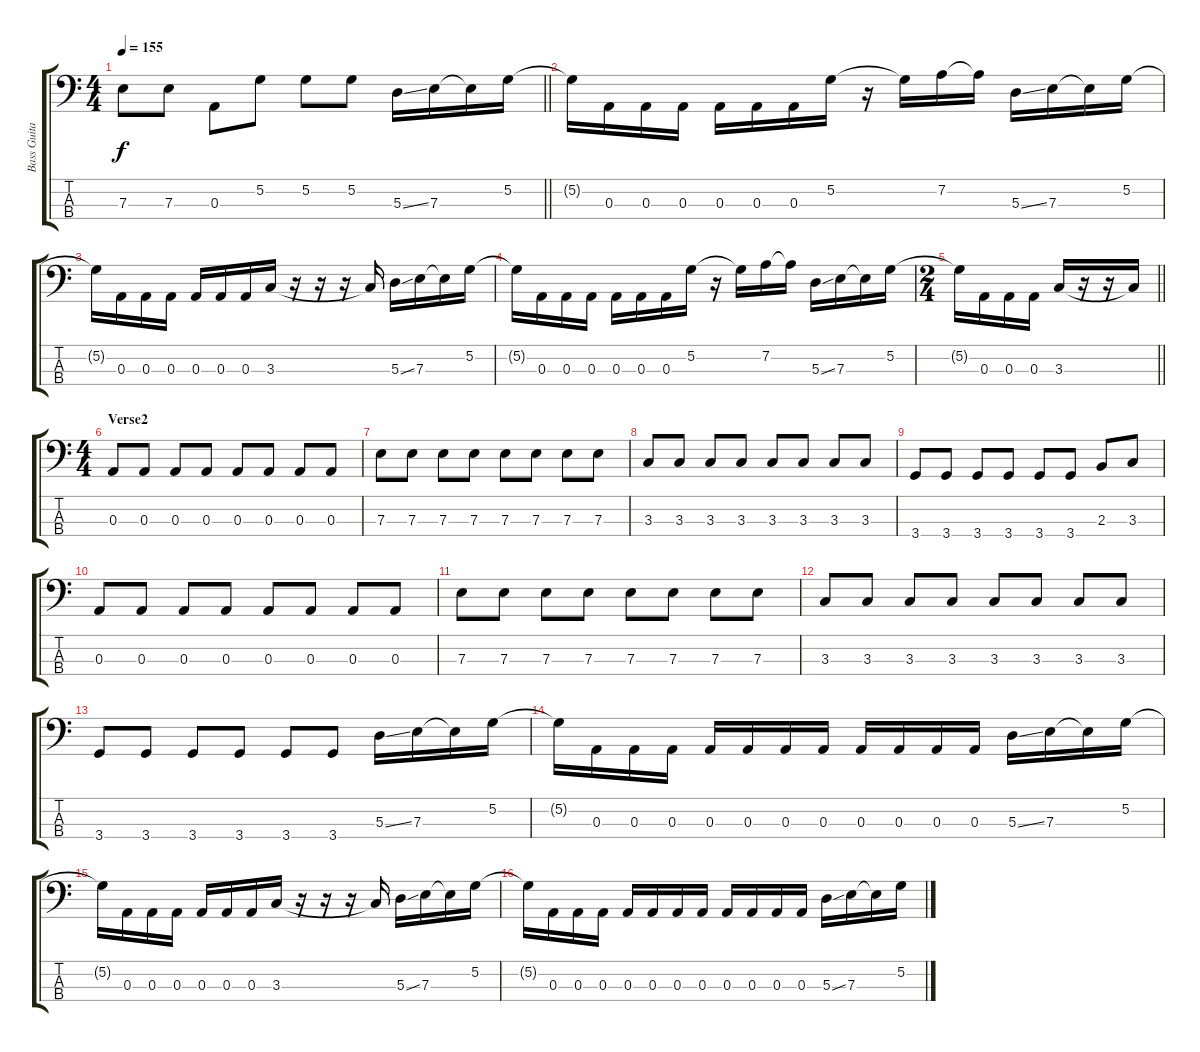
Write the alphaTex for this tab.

\track ("Bass Guitar" "Bass Guita") {instrument electricbassfinger}
\staff {score tabs}
\tuning (G2 D2 A1 E1) {hide}
\ts (4 4)
\tempo 155
\clef f4
\barLineRight lightlight
\ks c
7.3.8{dy f} 7.3.8 0.3.8 5.2.8 5.2.8 5.2.8 5.3{ss}.16 7.3.16 7.3{t}.16 5.2.16 |
\section ("" "")
5.2{t}.16 0.3.16 0.3.16 0.3.16 0.3.16 0.3.16 0.3.16 5.2.16 r.16 5.2{t}.16 7.2.16 7.2{t}.16 5.3{ss}.16 7.3.16 7.3{t}.16 5.2.16 |
5.2{t}.16 0.3.16 0.3.16 0.3.16 0.3.16 0.3.16 0.3.16 3.3.16 r.16 r.16 r.16 3.3{t}.16 5.3{ss}.16 7.3.16 7.3{t}.16 5.2.16 |
5.2{t}.16 0.3.16 0.3.16 0.3.16 0.3.16 0.3.16 0.3.16 5.2.16 r.16 5.2{t}.16 7.2.16 7.2{t}.16 5.3{ss}.16 7.3.16 7.3{t}.16 5.2.16 |
\ts (2 4)
\barLineRight lightlight
5.2{t}.16 0.3.16 0.3.16 0.3.16 3.3.16 r.16 r.16 3.3{t}.16 |
\ts (4 4)
\section ("" "Verse2")
0.3.8 0.3.8 0.3.8 0.3.8 0.3.8 0.3.8 0.3.8 0.3.8 |
7.3.8 7.3.8 7.3.8 7.3.8 7.3.8 7.3.8 7.3.8 7.3.8 |
3.3.8 3.3.8 3.3.8 3.3.8 3.3.8 3.3.8 3.3.8 3.3.8 |
3.4.8 3.4.8 3.4.8 3.4.8 3.4.8 3.4.8 2.3.8 3.3.8 |
0.3.8 0.3.8 0.3.8 0.3.8 0.3.8 0.3.8 0.3.8 0.3.8 |
7.3.8 7.3.8 7.3.8 7.3.8 7.3.8 7.3.8 7.3.8 7.3.8 |
3.3.8 3.3.8 3.3.8 3.3.8 3.3.8 3.3.8 3.3.8 3.3.8 |
3.4.8 3.4.8 3.4.8 3.4.8 3.4.8 3.4.8 5.3{ss}.16 7.3.16 7.3{t}.16 5.2.16 |
5.2{t}.16 0.3.16 0.3.16 0.3.16 0.3.16 0.3.16 0.3.16 0.3.16 0.3.16 0.3.16 0.3.16 0.3.16 5.3{ss}.16 7.3.16 7.3{t}.16 5.2.16 |
5.2{t}.16 0.3.16 0.3.16 0.3.16 0.3.16 0.3.16 0.3.16 3.3.16 r.16 r.16 r.16 3.3{t}.16 5.3{ss}.16 7.3.16 7.3{t}.16 5.2.16 |
5.2{t}.16 0.3.16 0.3.16 0.3.16 0.3.16 0.3.16 0.3.16 0.3.16 0.3.16 0.3.16 0.3.16 0.3.16 5.3{ss}.16 7.3.16 7.3{t}.16 5.2.16
